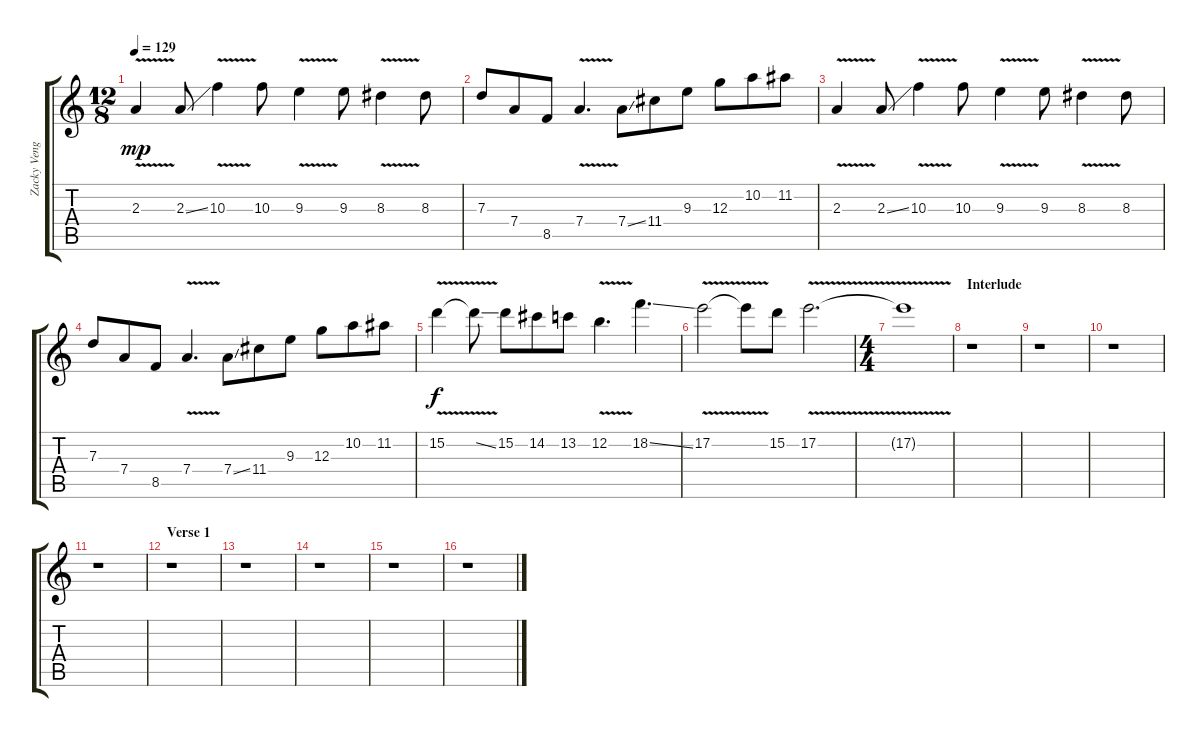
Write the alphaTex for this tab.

\track ("Zacky Vengeance (Lead Guitar 2)" "Zacky Veng") {instrument distortionguitar}
\staff {score tabs}
\tuning (E4 B3 G3 D3 A2 D2) {hide}
\ts (12 8)
\tempo 129
\clef g2
\ks c
2.3{v}.4{dy mp} 2.3{ss}.8 10.3{v}.4 10.3.8 9.3{v}.4 9.3.8 8.3{v}.4 8.3.8 |
7.3.8 7.4.8 8.5.8 7.4{v}.4{d} 7.4{ss}.8 11.4.8 9.3.8 12.3.8 10.2.8 11.2.8 |
2.3{v}.4 2.3{ss}.8 10.3{v}.4 10.3.8 9.3{v}.4 9.3.8 8.3{v}.4 8.3.8 |
7.3.8 7.4.8 8.5.8 7.4{v}.4{d} 7.4{ss}.8 11.4.8 9.3.8 12.3.8 10.2.8 11.2.8 |
15.2{v}.4{dy f} 15.2{ss t}.8 15.2.8 14.2.8 13.2.8 12.2{v}.4{d} 18.2{ss}.4{d} |
17.2{v}.2 17.2{t}.8 15.2.8 17.2{v}.2{d} |
\ts (4 4)
17.2{t}.1 |
\section ("" "Interlude")
r.1 |
r.1 |
r.1 |
r.1 |
\section ("" "Verse 1")
r.1 |
r.1 |
r.1 |
r.1 |
r.1
